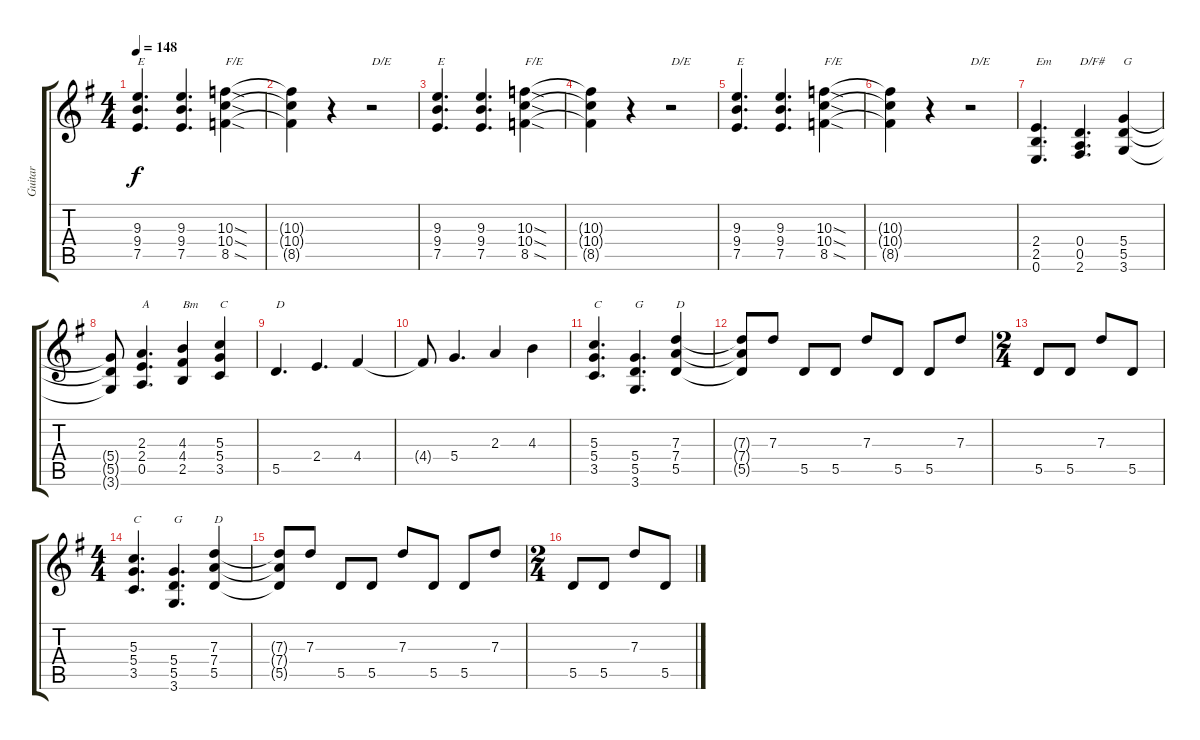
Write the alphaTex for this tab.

\track ("Guitar" "Guitar") {instrument overdrivenguitar}
\staff {score tabs}
\tuning (E4 B3 G3 D3 A2 E2) {hide}
\ts (4 4)
\tempo 148
\clef g2
\ks eminor
(9.3 9.4 7.5).4{d txt "E" dy f} (9.3 9.4 7.5).4{d} (10.3{sod} 10.4{sod} 8.5{sod}).4{txt "F/E"} |
(10.3{t} 10.4{t} 8.5{t}).4 r.4 r.2{txt "D/E"} |
(9.3 9.4 7.5).4{d txt "E"} (9.3 9.4 7.5).4{d} (10.3{sod} 10.4{sod} 8.5{sod}).4{txt "F/E"} |
(10.3{t} 10.4{t} 8.5{t}).4 r.4 r.2{txt "D/E"} |
(9.3 9.4 7.5).4{d txt "E"} (9.3 9.4 7.5).4{d} (10.3{sod} 10.4{sod} 8.5{sod}).4{txt "F/E"} |
(10.3{t} 10.4{t} 8.5{t}).4 r.4 r.2{txt "D/E"} |
(2.4 2.5 0.6).4{d txt "Em"} (0.4 0.5 2.6).4{d txt "D/F#"} (5.4 5.5 3.6).4{txt "G"} |
(5.4{t} 5.5{t} 3.6{t}).8 (2.3 2.4 0.5).4{d txt "A"} (4.3 4.4 2.5).4{txt "Bm"} (5.3 5.4 3.5).4{txt "C"} |
5.5.4{d txt "D"} 2.4.4{d} 4.4.4 |
4.4{t}.8 5.4.4{d} 2.3.4 4.3.4 |
(5.3 5.4 3.5).4{d txt "C"} (5.4 5.5 3.6).4{d txt "G"} (7.3 7.4 5.5).4{txt "D"} |
(7.3{t} 7.4{t} 5.5{t}).8 7.3.8 5.5.8 5.5.8 7.3.8 5.5.8 5.5.8 7.3.8 |
\ts (2 4)
5.5.8 5.5.8 7.3.8 5.5.8 |
\ts (4 4)
(5.3 5.4 3.5).4{d txt "C"} (5.4 5.5 3.6).4{d txt "G"} (7.3 7.4 5.5).4{txt "D"} |
(7.3{t} 7.4{t} 5.5{t}).8 7.3.8 5.5.8 5.5.8 7.3.8 5.5.8 5.5.8 7.3.8 |
\ts (2 4)
5.5.8 5.5.8 7.3.8 5.5.8
